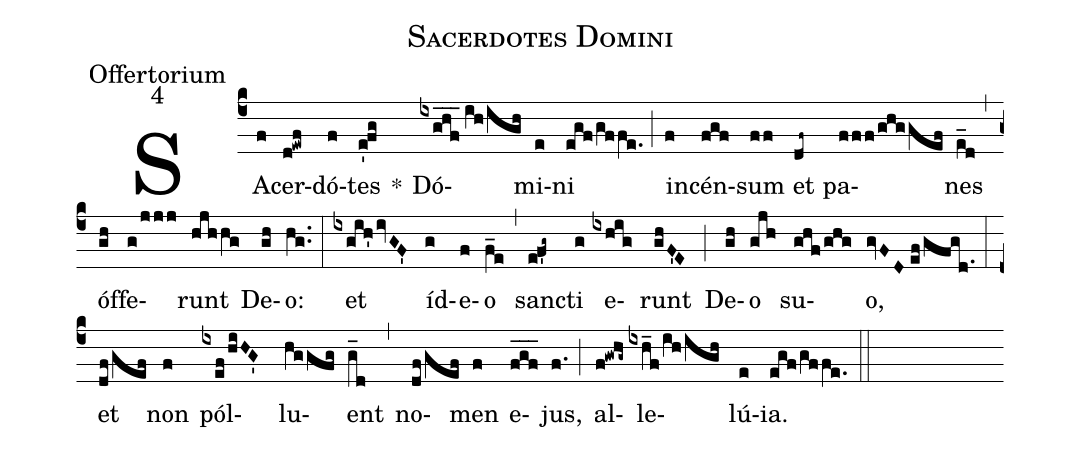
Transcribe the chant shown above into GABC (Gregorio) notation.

name:Sacerdotes Domini;
office-part:Offertorium;
mode:4;
%%
(c4) SA(f)cer(d!ewf//)dó(f)tes(e'!fg) *() Dó(ixghf___//ih/igh)mi(e)ni(egf/gffe.) (;) in(f)cén(fgf)sum(ff) et(df~) pa(fff/ghg/gef)nes(e_d) (,) óf(gh)fe(g/jjj)runt(hjh/hg) De(gh)o:(hg..) (:) et(ixgih'/ivGF') íd(g//)e(f)o(f_e) (,) sanc(e!f'g~)ti(g) e(ixhig//)runt(ghF'E) (;) De(gh)o(gjh) su(ghf/ghg)o,(gvFD//ef/gfgd.) (:) et(df/gef) non(f) pól(ixef/hiHG' )lu(hg/gfg)ent(g_d) (,) no(df/gef)men(f) e(fgf___)jus,(f.) (;) al(f!gwhg~)le(ixh_f/ih/igh//)lú(e)ia.(egf/gf/fe.) (::)
